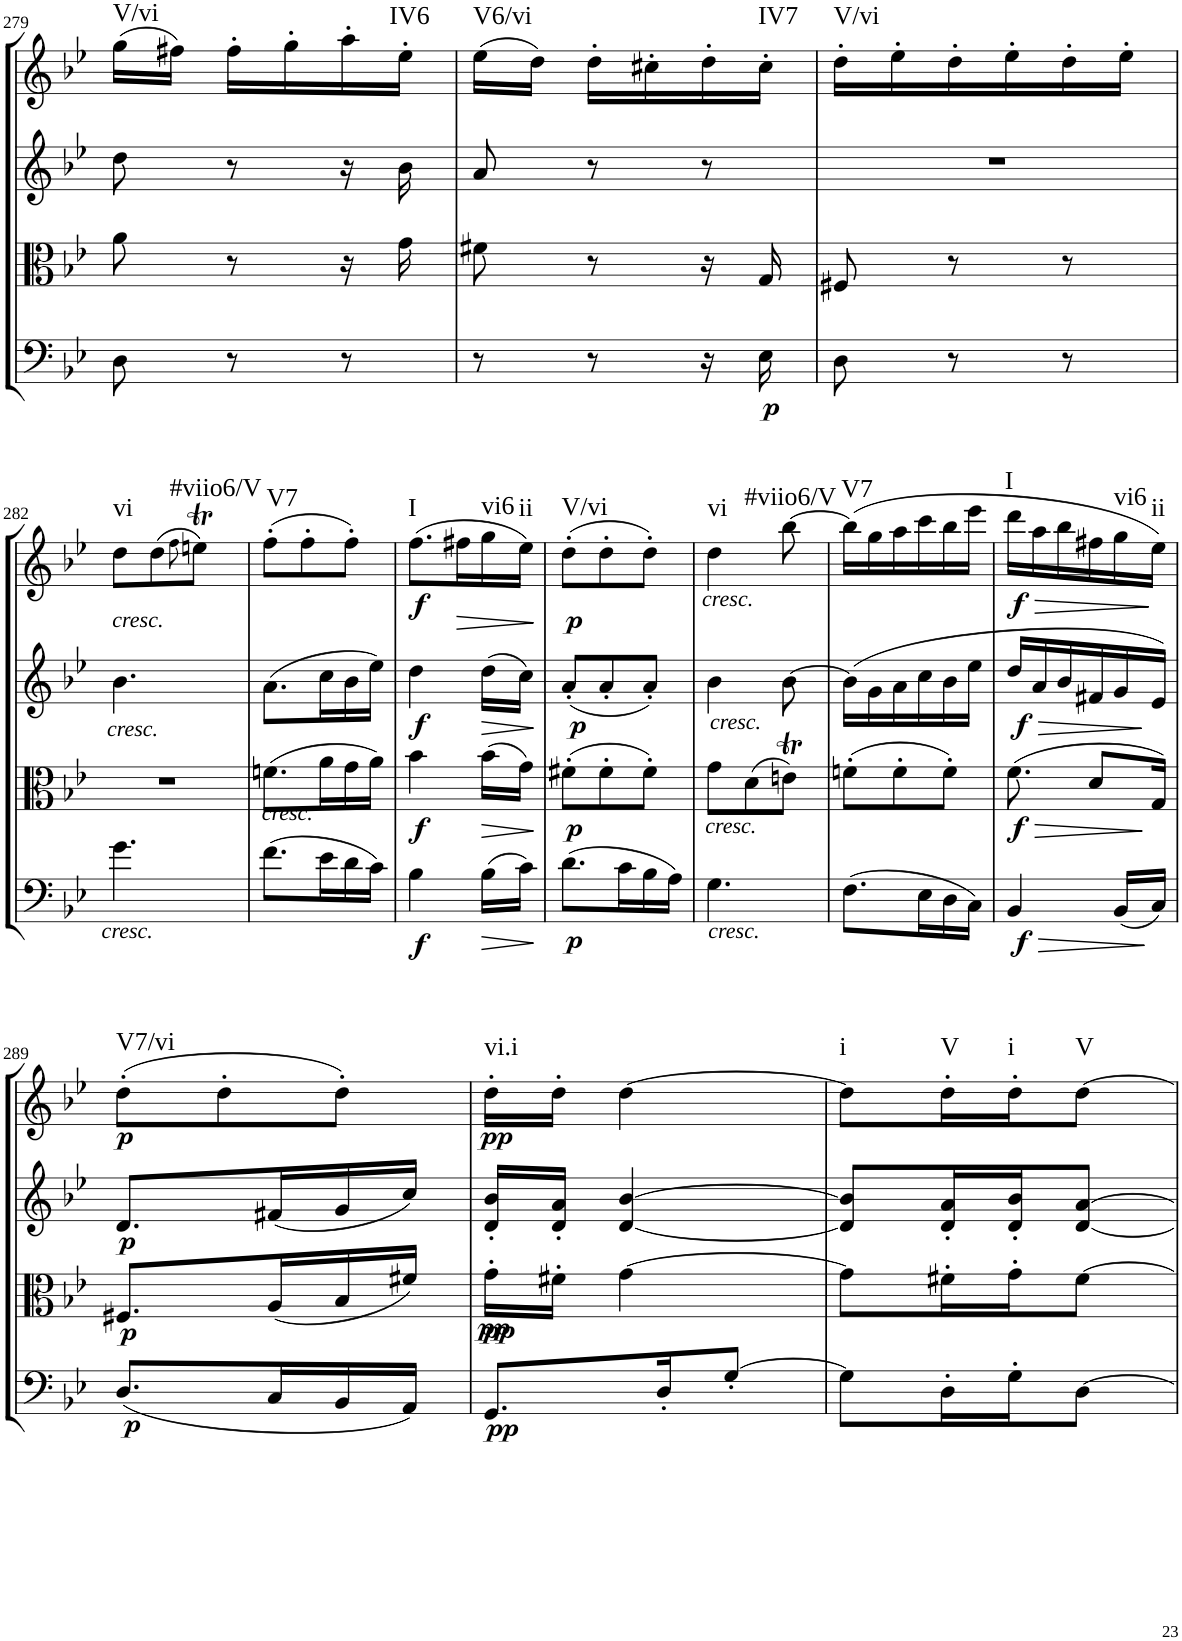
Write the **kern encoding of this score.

**kern	**dynam	**kern	**dynam	**kern	**dynam	**kern	**dynam	**harte
*part4	*part4	*part3	*part3	*part2	*part2	*part1	*part1	*part1
*staff4	*staff4	*staff3	*staff3	*staff2	*staff2	*staff1	*staff1	*
*I"Cello	*	*I"Viola	*	*I"2nd Violin	*	*I"1st Violin	*	*
*	*	*I'Vla	*	*I'Vln	*	*I'Vln	*	*
!!LO:PB:g=z
*clefF4	*	*clefC3	*	*clefG2	*	*clefG2	*	*
*k[b-e-]	*	*k[b-e-]	*	*k[b-e-]	*	*k[b-e-]	*	*
*B-:	*	*B-:	*	*B-:	*	*B-:	*	*
*M3/8	*	*M3/8	*	*M3/8	*	*M3/8	*	*
=279	=279	=279	=279	=279	=279	=279	=279	=279
!	!	!	!	!	!	!	!	!LO:H:kt=V/vi
8D\	.	8a\	.	8dd\	.	(16gg\LL	.	N
.	.	.	.	.	.	16ff#X\JJ)	.	.
8r	.	8r	.	8r	.	16ff#'\LL	.	.
.	.	.	.	.	.	16gg'\	.	.
8r	.	16r	.	16r	.	16aa'\	.	.
!	!	!	!	!	!	!	!	!LO:H:kt=IV6
.	.	16g\	.	16b-\	.	16ee-'\JJ	.	N
=280	=280	=280	=280	=280	=280	=280	=280	=280
!	!	!	!	!	!	!	!	!LO:H:kt=V6/vi
8r	.	8f#X\	.	8a/	.	(16ee-\LL	.	N
.	.	.	.	.	.	16dd\JJ)	.	.
8r	.	8r	.	8r	.	16dd'\LL	.	.
.	.	.	.	.	.	16cc#X'\	.	.
16r	.	16r	.	8r	.	16dd'\	.	.
!	!LO:DY:b	!	!	!	!	!	!	!LO:H:kt=IV7
16E-\	p	16G/	.	.	.	16cc#'\JJ	.	N
=281	=281	=281	=281	=281	=281	=281	=281	=281
!	!	!	!	!	!	!	!	!LO:H:kt=V/vi
8D\	.	8F#X/	.	4.r	.	16dd'\LL	.	N
.	.	.	.	.	.	16ee-'\	.	.
8r	.	8r	.	.	.	16dd'\	.	.
.	.	.	.	.	.	16ee-'\	.	.
8r	.	8r	.	.	.	16dd'\	.	.
.	.	.	.	.	.	16ee-'\JJ	.	.
!!LO:LB:g=z
=282	=282	=282	=282	=282	=282	=282	=282	=282
!	!	!	!	!LO:TX:a:i:t=cresc.	!	!	!	!
!	!	!LO:TX:a:i:t=cresc.	!	!	!	!	!	!
!LO:TX:b:i:t=cresc.	!	!	!	!	!	!	!	!LO:H:kt=vi
4.g\	.	4.r	.	4.b-\	.	8dd\L	.	N
.	.	.	.	.	.	(8dd\	.	.
.	.	.	.	.	.	8qff\	.	.
!	!	!	!	!	!	!	!	!LO:H:kt=#viio6/V
.	.	.	.	.	.	8eent\J)	.	N
=283	=283	=283	=283	=283	=283	=283	=283	=283
!	!	!LO:TX:a:i:t=cresc.	!	!	!	!	!	!LO:H:kt=V7
(8.f\L	.	(8.fn\L	.	(8.a\L	.	(8ff'\L	.	N
.	.	.	.	.	.	8ff'\	.	.
16e-\L	.	16a\L	.	16cc\L	.	.	.	.
16d\	.	16g\	.	16b-\	.	8ff'\J)	.	.
16c\JJ)	.	16a\JJ)	.	16ee-\JJ)	.	.	.	.
=284	=284	=284	=284	=284	=284	=284	=284	=284
!	!LO:DY:b	!	!LO:DY:b	!	!LO:DY:b	!	!LO:DY:b	!LO:H:kt=I
4B-\	f	4b-\	f	4dd\	f	(8.ff\L	f	N
!	!	!	!	!	!	!	!LO:HP:b	!
.	.	.	.	.	.	16ff#X\L	>	.
!	!LO:HP:b	!	!LO:HP:b	!	!LO:HP:b	!	!	!LO:H:kt=vi6
(16B-\LL	>	(16b-\LL	>	(16dd\LL	>	16gg\	.	N
!	!	!	!	!	!	!	!	!LO:H:kt=ii
16c\JJ)	.	16g\JJ)	.	16cc\JJ)	.	16ee-\JJ)	.	N
.	]	.	]	.	]	.	]	.
=285	=285	=285	=285	=285	=285	=285	=285	=285
!	!LO:DY:b	!	!LO:DY:b	!	!LO:DY:b	!	!LO:DY:b	!LO:H:kt=V/vi
(8.d\L	p	(8f#X'\L	p	(8a'/L	p	(8dd'\L	p	N
.	.	8f#'\	.	8a'/	.	8dd'\	.	.
16c\L	.	.	.	.	.	.	.	.
16B-\	.	8f#'\J)	.	8a'/J)	.	8dd'\J)	.	.
16A\JJ)	.	.	.	.	.	.	.	.
=286	=286	=286	=286	=286	=286	=286	=286	=286
!	!	!	!	!	!	!LO:TX:b:i:t=cresc.	!	!
!	!	!	!	!LO:TX:b:i:t=cresc.	!	!	!	!
!	!	!LO:TX:b:i:t=cresc.	!	!	!	!	!	!
!LO:TX:b:i:t=cresc.	!	!	!	!	!	!	!	!LO:H:kt=vi
4.G\	.	8g\L	.	4b-\	.	4dd\	.	N
.	.	(8d\	.	.	.	.	.	.
!	!	!	!	!	!	!	!	!LO:H:kt=#viio6/V
.	.	8ent\J)	.	[8b-\	.	[8bb-\	.	N
=287	=287	=287	=287	=287	=287	=287	=287	=287
!	!	!	!	!	!	!	!	!LO:H:kt=V7
(8.F\L	.	(8fn'\L	.	(16b-\LL]	.	(16bb-\LL]	.	N
.	.	.	.	16g\	.	16gg\	.	.
.	.	8f'\	.	16a\	.	16aa\	.	.
16E-\L	.	.	.	16cc\	.	16ccc\	.	.
16D\	.	8f'\J)	.	16b-\	.	16bb-\	.	.
16C\JJ)	.	.	.	16ee-\JJ	.	16eee-\JJ	.	.
=288	=288	=288	=288	=288	=288	=288	=288	=288
!	!LO:HP:b	!	!LO:HP:b	!	!LO:HP:b	!	!LO:HP:b	!
!	!LO:DY:n=1:b	!	!LO:DY:n=1:b	!	!LO:DY:n=1:b	!	!LO:DY:n=1:b	!LO:H:kt=I
4BB-/	> f	(8.f\	> f	16dd/LL	> f	16ddd\LL	> f	N
.	.	.	.	16a/	.	16aa\	.	.
.	.	.	.	16b-/	.	16bb-\	.	.
.	.	8d/L	.	16f#X/	.	16ff#X\	.	.
!	!	!	!	!	!	!	!	!LO:H:kt=vi6
(16BB-/LL	.	.	.	16g/	.	16gg\	.	N
!	!	!	!	!	!	!	!	!LO:H:kt=ii
16C/JJ)	.	16G/Jk)	.	16e-/JJ)	.	16ee-\JJ)	.	N
.	]	.	]	.	]	.	]	.
!!LO:LB:g=z
=289	=289	=289	=289	=289	=289	=289	=289	=289
!	!LO:DY:b	!	!LO:DY:b	!	!LO:DY:b	!	!LO:DY:b	!LO:H:kt=V7/vi
(8.D/L	p	8.F#X/L	p	8.d/L	p	(8dd'\L	p	N
.	.	.	.	.	.	8dd'\	.	.
16C/L	.	(16A/L	.	(16f#X/L	.	.	.	.
16BB-/	.	16B-/	.	16g/	.	8dd'\J)	.	.
16AA/JJ)	.	16f#X/JJ)	.	16cc/JJ)	.	.	.	.
=290	=290	=290	=290	=290	=290	=290	=290	=290
!	!LO:DY:b	!	!LO:DY:b	!	!	!	!	!
!	!	!	!LO:DY:n=1:b	!	!	!	!LO:DY:b	!LO:H:kt=vi.i
8.GG/L	pp	16g'\LL	pp pp	16d/' 16b-/'LL	.	16dd'\LL	pp	N
.	.	16f#X'\JJ	.	16d/' 16a/'JJ	.	16dd'\JJ	.	.
.	.	[4g\	.	[4d/ [4b-/	.	[4dd\	.	.
16D'/K	.	.	.	.	.	.	.	.
[8G'/J	.	.	.	.	.	.	.	.
=291	=291	=291	=291	=291	=291	=291	=291	=291
!	!	!	!	!	!	!	!	!LO:H:kt=i
8G\L]	.	8g\L]	.	8d/] 8b-/]L	.	8dd\L]	.	N
!	!	!	!	!	!	!	!	!LO:H:kt=V
16D'\L	.	16f#X'\L	.	16d/' 16a/'L	.	16dd'\L	.	N
!	!	!	!	!	!	!	!	!LO:H:kt=i
16G'\J	.	16g'\J	.	16d/' 16b-/'J	.	16dd'\J	.	N
!	!	!	!	!	!	!	!	!LO:H:kt=V
[8D\J	.	[8f#\J	.	[8d/ [8a/J	.	[8dd\J	.	N
=	=	=	=	=	=	=	=	=
*-	*-	*-	*-	*-	*-	*-	*-	*-
